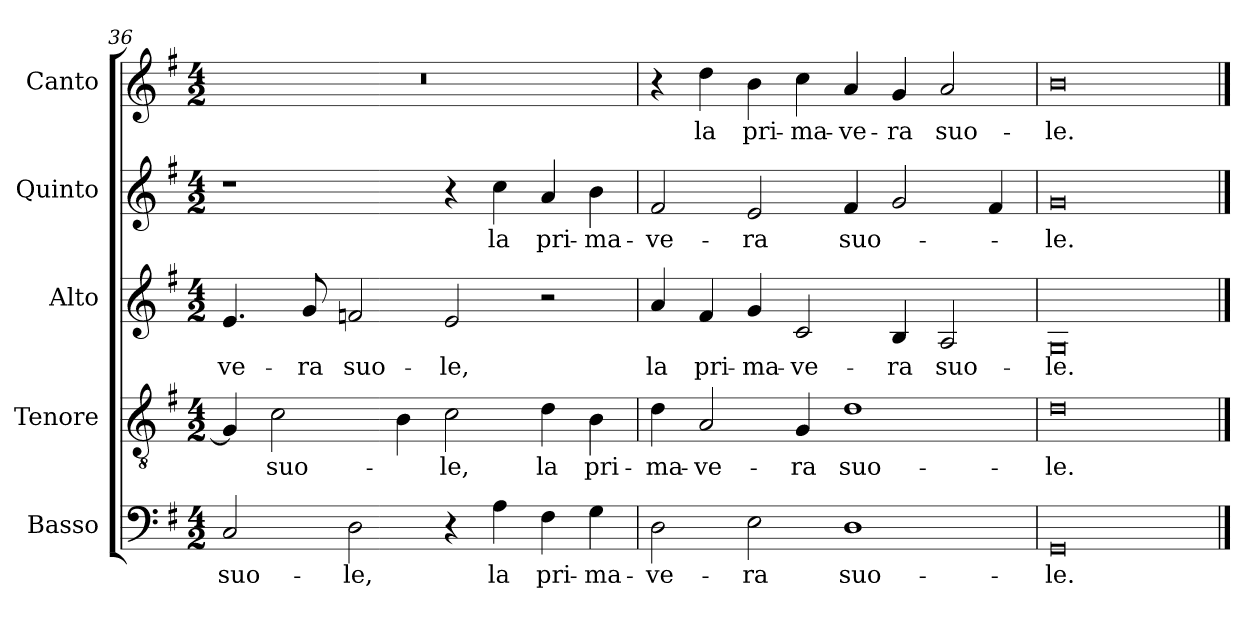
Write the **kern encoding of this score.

**kern	**text	**kern	**text	**kern	**text	**kern	**text	**kern	**text
*part5	*part5	*part4	*part4	*part3	*part3	*part2	*part2	*part1	*part1
*staff5	*staff5	*staff4	*staff4	*staff3	*staff3	*staff2	*staff2	*staff1	*staff1
*I"Basso	*	*I"Tenore	*	*I"Alto	*	*I"Quinto	*	*I"Canto	*
*I'B	*	*I'T	*	*I'A	*	*	*	*I'C	*
*clefF4	*	*clefGv2	*	*clefG2	*	*clefG2	*	*clefG2	*
*k[f#]	*	*k[f#]	*	*k[f#]	*	*k[f#]	*	*k[f#]	*
*G:	*	*G:	*	*G:	*	*G:	*	*G:	*
*M4/2	*	*M4/2	*	*M4/2	*	*M4/2	*	*M4/2	*
=36	=36	=36	=36	=36	=36	=36	=36	=36	=36
!	!LO:LY:b	!	!	!	!LO:LY:b	!	!	!	!
2C/	suo-	4G/]	.	4.e/	-ve-	1r	.	0r	.
!	!	!	!LO:LY:b	!	!	!	!	!	!
.	.	2c\	suo-	.	.	.	.	.	.
!	!	!	!	!	!LO:LY:b	!	!	!	!
.	.	.	.	8g/	-ra	.	.	.	.
!	!LO:LY:b	!	!	!	!LO:LY:b	!	!	!	!
2D\	-le,	.	.	2fn/	suo-	.	.	.	.
.	.	4B\	.	.	.	.	.	.	.
!	!	!	!LO:LY:b	!	!LO:LY:b	!	!	!	!
4r	.	2c\	-le,	2e/	-le,	4r	.	.	.
!	!LO:LY:b	!	!	!	!	!	!LO:LY:b	!	!
4A\	la	.	.	.	.	4cc\	la	.	.
!	!LO:LY:b	!	!LO:LY:b	!	!	!	!LO:LY:b	!	!
4F#\	pri-	4d\	la	2r	.	4a/	pri-	.	.
!	!LO:LY:b	!	!LO:LY:b	!	!	!	!LO:LY:b	!	!
4G\	-ma-	4B\	pri-	.	.	4b\	-ma-	.	.
=37	=37	=37	=37	=37	=37	=37	=37	=37	=37
!	!LO:LY:b	!	!LO:LY:b	!	!LO:LY:b	!	!LO:LY:b	!	!
2D\	-ve-	4d\	-ma-	4a/	la	2f#/	-ve-	4r	.
!	!	!	!LO:LY:b	!	!LO:LY:b	!	!	!	!LO:LY:b
.	.	2A/	-ve-	4f#/	pri-	.	.	4dd\	la
!	!LO:LY:b	!	!	!	!LO:LY:b	!	!LO:LY:b	!	!LO:LY:b
2E\	-ra	.	.	4g/	-ma-	2e/	-ra	4b\	pri-
!	!	!	!LO:LY:b	!	!LO:LY:b	!	!	!	!LO:LY:b
.	.	4G/	-ra	2c/	-ve-	.	.	4cc\	-ma-
!	!LO:LY:b	!	!LO:LY:b	!	!	!	!LO:LY:b	!	!LO:LY:b
1D	suo-	1d	suo-	.	.	4f#/	suo-	4a/	-ve-
!	!	!	!	!	!LO:LY:b	!	!	!	!LO:LY:b
.	.	.	.	4B/	-ra	2g/	.	4g/	-ra
!	!	!	!	!	!LO:LY:b	!	!	!	!LO:LY:b
.	.	.	.	2A/	suo-	.	.	2a/	suo-
.	.	.	.	.	.	4f#/	.	.	.
=38	=38	=38	=38	=38	=38	=38	=38	=38	=38
!	!LO:LY:b	!	!LO:LY:b	!	!LO:LY:b	!	!LO:LY:b	!	!LO:LY:b
0GG	-le.	0d	-le.	0G	-le.	0g	-le.	0b	-le.
==	==	==	==	==	==	==	==	==	==
*-	*-	*-	*-	*-	*-	*-	*-	*-	*-
